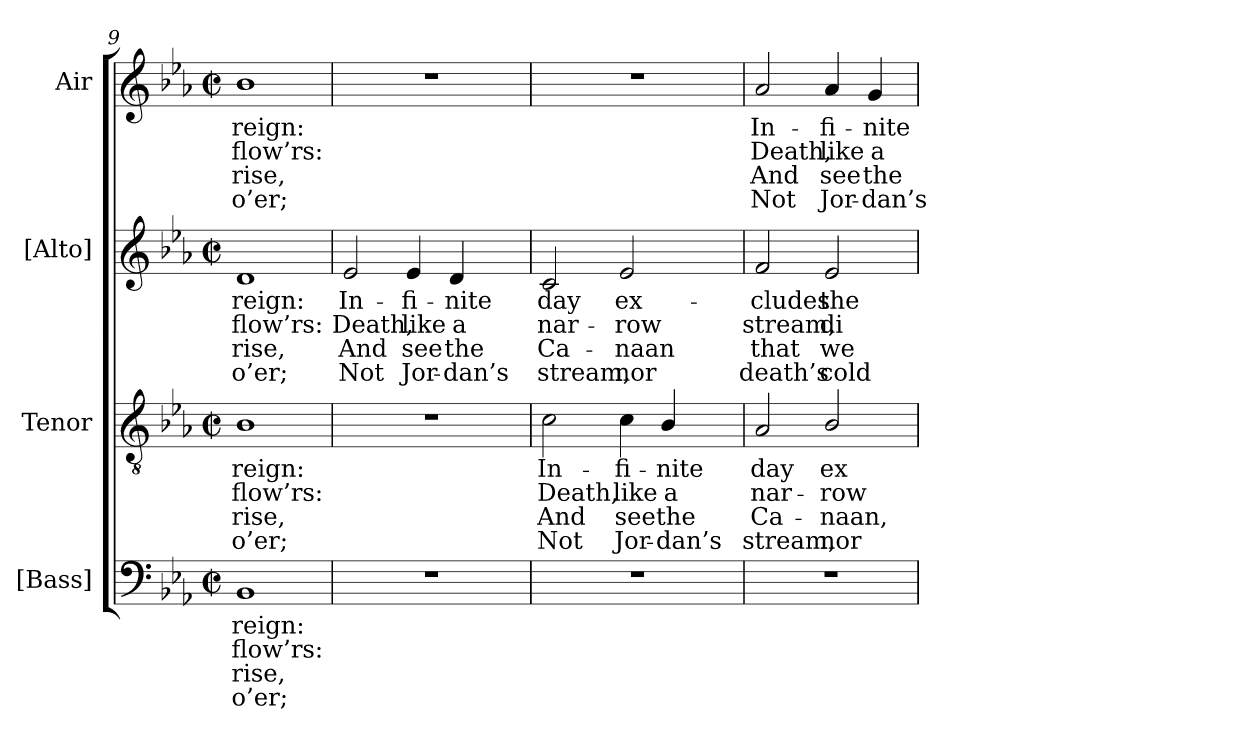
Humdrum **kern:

**kern	**text	**text	**text	**text	**kern	**text	**text	**text	**text	**kern	**text	**text	**text	**text	**kern	**text	**text	**text	**text
*part4	*part4	*part4	*part4	*part4	*part3	*part3	*part3	*part3	*part3	*part2	*part2	*part2	*part2	*part2	*part1	*part1	*part1	*part1	*part1
*staff4	*staff4	*staff4	*staff4	*staff4	*staff3	*staff3	*staff3	*staff3	*staff3	*staff2	*staff2	*staff2	*staff2	*staff2	*staff1	*staff1	*staff1	*staff1	*staff1
*I"[Bass]	*	*	*	*	*I"Tenor	*	*	*	*	*I"[Alto]	*	*	*	*	*I"Air	*	*	*	*
*I'B.	*	*	*	*	*I'T.	*	*	*	*	*I'A.	*	*	*	*	*	*	*	*	*
*clefF4	*	*	*	*	*clefGv2	*	*	*	*	*clefG2	*	*	*	*	*clefG2	*	*	*	*
*	*	*	*	*	*ITrd7c12	*	*	*	*	*	*	*	*	*	*	*	*	*	*
*k[b-e-a-]	*	*	*	*	*k[b-e-a-]	*	*	*	*	*k[b-e-a-]	*	*	*	*	*k[b-e-a-]	*	*	*	*
*E-:	*	*	*	*	*E-:	*	*	*	*	*E-:	*	*	*	*	*E-:	*	*	*	*
*M2/2	*	*	*	*	*M2/2	*	*	*	*	*M2/2	*	*	*	*	*M2/2	*	*	*	*
*met(c|)	*	*	*	*	*met(c|)	*	*	*	*	*met(c|)	*	*	*	*	*met(c|)	*	*	*	*
=9	=9	=9	=9	=9	=9	=9	=9	=9	=9	=9	=9	=9	=9	=9	=9	=9	=9	=9	=9
!	!LO:LY:b:color=#000000	!LO:LY:b:color=#000000	!LO:LY:b:color=#000000	!LO:LY:b:color=#000000	!	!	!	!	!	!	!	!	!	!	!	!	!	!	!
!	!	!	!	!	!	!LO:LY:b:color=#000000	!LO:LY:b:color=#000000	!LO:LY:b:color=#000000	!LO:LY:b:color=#000000	!	!	!	!	!	!	!	!	!	!
!	!	!	!	!	!	!	!	!	!	!	!LO:LY:b:color=#000000	!LO:LY:b:color=#000000	!LO:LY:b:color=#000000	!LO:LY:b:color=#000000	!	!	!	!	!
!	!	!	!	!	!	!	!	!	!	!	!	!	!	!	!	!LO:LY:b:color=#000000	!LO:LY:b:color=#000000	!LO:LY:b:color=#000000	!LO:LY:b:color=#000000
1BB-i	reign:	flow’rs:	rise,	o’er;	1BB-i	reign:	flow’rs:	rise,	o’er;	1di	reign:	flow’rs:	rise,	o’er;	1b-i	reign:	flow’rs:	rise,	o’er;
=10	=10	=10	=10	=10	=10	=10	=10	=10	=10	=10	=10	=10	=10	=10	=10	=10	=10	=10	=10
!	!	!	!	!	!	!	!	!	!	!	!LO:LY:b:color=#000000	!LO:LY:b:color=#000000	!LO:LY:b:color=#000000	!LO:LY:b:color=#000000	!	!	!	!	!
1r	.	.	.	.	1r	.	.	.	.	2e-i/	In-	Death,	And	Not	1r	.	.	.	.
!	!	!	!	!	!	!	!	!	!	!	!LO:LY:b:color=#000000	!LO:LY:b:color=#000000	!LO:LY:b:color=#000000	!LO:LY:b:color=#000000	!	!	!	!	!
.	.	.	.	.	.	.	.	.	.	4e-i/	-fi-	like	see	Jor-	.	.	.	.	.
!	!	!	!	!	!	!	!	!	!	!	!LO:LY:b:color=#000000	!LO:LY:b:color=#000000	!LO:LY:b:color=#000000	!LO:LY:b:color=#000000	!	!	!	!	!
.	.	.	.	.	.	.	.	.	.	4di/	-nite	a	-the	dan’s	.	.	.	.	.
=11	=11	=11	=11	=11	=11	=11	=11	=11	=11	=11	=11	=11	=11	=11	=11	=11	=11	=11	=11
!	!	!	!	!	!	!LO:LY:b:color=#000000	!LO:LY:b:color=#000000	!LO:LY:b:color=#000000	!LO:LY:b:color=#000000	!	!	!	!	!	!	!	!	!	!
!	!	!	!	!	!	!	!	!	!	!	!LO:LY:b:color=#000000	!LO:LY:b:color=#000000	!LO:LY:b:color=#000000	!LO:LY:b:color=#000000	!	!	!	!	!
1r	.	.	.	.	2Ci\	In-	Death,	And	Not	2ci/	day	nar-	Ca-	-stream,	1r	.	.	.	.
!	!	!	!	!	!	!LO:LY:b:color=#000000	!LO:LY:b:color=#000000	!LO:LY:b:color=#000000	!LO:LY:b:color=#000000	!	!	!	!	!	!	!	!	!	!
!	!	!	!	!	!	!	!	!	!	!	!LO:LY:b:color=#000000	!LO:LY:b:color=#000000	!LO:LY:b:color=#000000	!LO:LY:b:color=#000000	!	!	!	!	!
.	.	.	.	.	4Ci\	-fi-	like	see	Jor-	2e-i/	ex-	-row	naan	nor	.	.	.	.	.
!	!	!	!	!	!	!LO:LY:b:color=#000000	!LO:LY:b:color=#000000	!LO:LY:b:color=#000000	!LO:LY:b:color=#000000	!	!	!	!	!	!	!	!	!	!
.	.	.	.	.	4BB-i/	-nite	a	-the	dan’s	.	.	.	.	.	.	.	.	.	.
=12	=12	=12	=12	=12	=12	=12	=12	=12	=12	=12	=12	=12	=12	=12	=12	=12	=12	=12	=12
!	!	!	!	!	!	!LO:LY:b:color=#000000	!LO:LY:b:color=#000000	!LO:LY:b:color=#000000	!LO:LY:b:color=#000000	!	!	!	!	!	!	!	!	!	!
!	!	!	!	!	!	!	!	!	!	!	!LO:LY:b:color=#000000	!LO:LY:b:color=#000000	!LO:LY:b:color=#000000	!LO:LY:b:color=#000000	!	!	!	!	!
!	!	!	!	!	!	!	!	!	!	!	!	!	!	!	!	!LO:LY:b:color=#000000	!LO:LY:b:color=#000000	!LO:LY:b:color=#000000	!LO:LY:b:color=#000000
1r	.	.	.	.	2AA-i/	day	nar-	Ca-	-stream,	2fi/	-cludes	stream,	that	death’s	2a-i/	In-	Death,	And	Not
!	!	!	!	!	!	!LO:LY:b:color=#000000	!LO:LY:b:color=#000000	!LO:LY:b:color=#000000	!LO:LY:b:color=#000000	!	!	!	!	!	!	!	!	!	!
!	!	!	!	!	!	!	!	!	!	!	!LO:LY:b:color=#000000	!LO:LY:b:color=#000000	!LO:LY:b:color=#000000	!LO:LY:b:color=#000000	!	!	!	!	!
!	!	!	!	!	!	!	!	!	!	!	!	!	!	!	!	!LO:LY:b:color=#000000	!LO:LY:b:color=#000000	!LO:LY:b:color=#000000	!LO:LY:b:color=#000000
.	.	.	.	.	2BB-i/	ex-	-row	naan,	nor	2e-i/	the	di-	we	cold	4a-i/	-fi-	like	see	Jor-
!	!	!	!	!	!	!	!	!	!	!	!	!	!	!	!	!LO:LY:b:color=#000000	!LO:LY:b:color=#000000	!LO:LY:b:color=#000000	!LO:LY:b:color=#000000
.	.	.	.	.	.	.	.	.	.	.	.	.	.	.	4gi/	-nite	a	-the	dan’s
=	=	=	=	=	=	=	=	=	=	=	=	=	=	=	=	=	=	=	=
*-	*-	*-	*-	*-	*-	*-	*-	*-	*-	*-	*-	*-	*-	*-	*-	*-	*-	*-	*-
